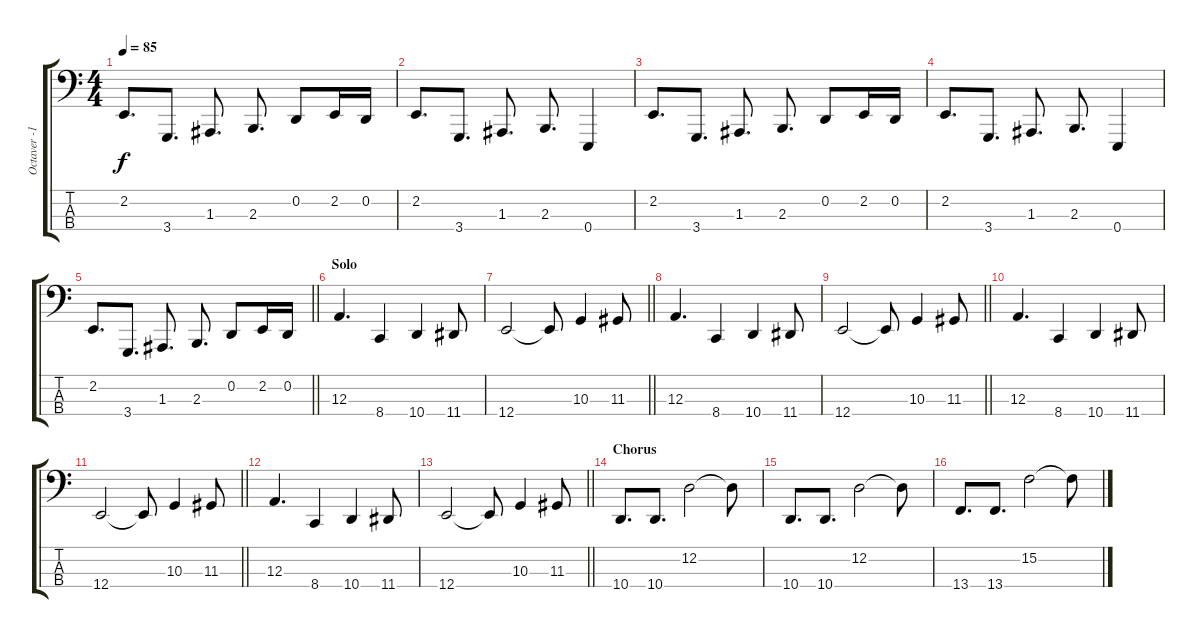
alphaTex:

\track ("Octaver -1" "Octaver -1") {instrument distortionguitar}
\staff {score tabs}
\tuning (G1 D1 A0 E0) {hide}
\ts (4 4)
\tempo 85
\clef f4
\ks c
2.2.8{d dy f} 3.4.8{d} 1.3.8{d} 2.3.8{d} 0.2.8 2.2.16 0.2.16 |
2.2.8{d} 3.4.8{d} 1.3.8{d} 2.3.8{d} 0.4.4 |
2.2.8{d} 3.4.8{d} 1.3.8{d} 2.3.8{d} 0.2.8 2.2.16 0.2.16 |
2.2.8{d} 3.4.8{d} 1.3.8{d} 2.3.8{d} 0.4.4 |
\barLineRight lightlight
2.2.8{d} 3.4.8{d} 1.3.8{d} 2.3.8{d} 0.2.8 2.2.16 0.2.16 |
\section ("" "Solo")
12.3.4{d} 8.4.4 10.4.4 11.4.8 |
\barLineRight lightlight
12.4.2 12.4{t}.8 10.3.4 11.3.8 |
12.3.4{d} 8.4.4 10.4.4 11.4.8 |
\barLineRight lightlight
12.4.2 12.4{t}.8 10.3.4 11.3.8 |
12.3.4{d} 8.4.4 10.4.4 11.4.8 |
\barLineRight lightlight
12.4.2 12.4{t}.8 10.3.4 11.3.8 |
12.3.4{d} 8.4.4 10.4.4 11.4.8 |
\barLineRight lightlight
12.4.2 12.4{t}.8 10.3.4 11.3.8 |
\section ("" "Chorus")
10.4.8{d} 10.4.8{d} 12.2.2 12.2{t}.8 |
10.4.8{d} 10.4.8{d} 12.2.2 12.2{t}.8 |
13.4.8{d} 13.4.8{d} 15.2.2 15.2{t}.8
